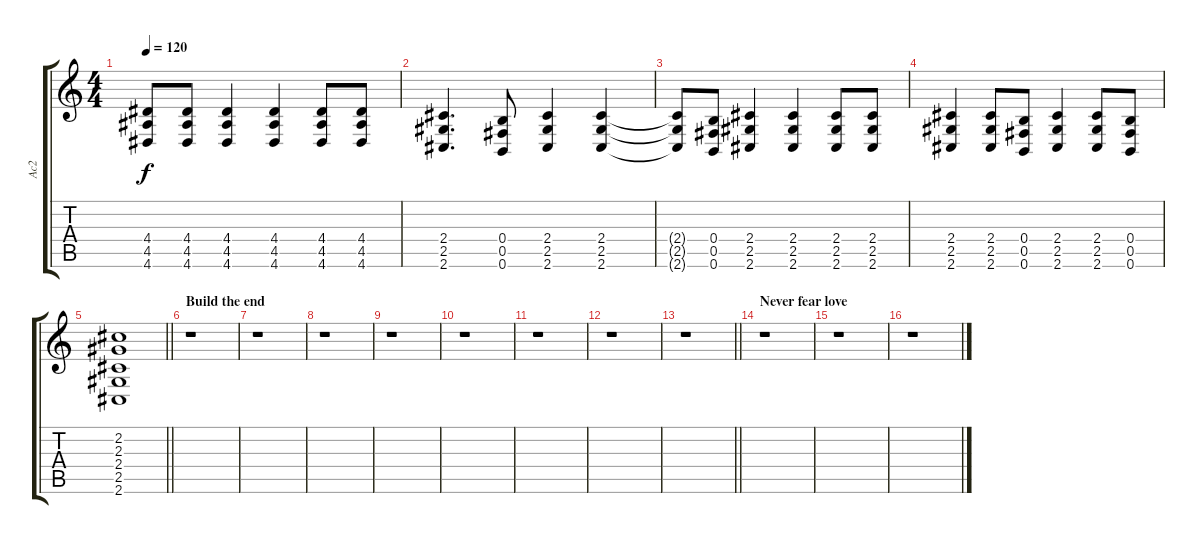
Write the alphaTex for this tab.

\track ("Ac2" "Ac2") {instrument acousticguitarsteel}
\staff {score tabs}
\tuning (Eb4 B3 Gb3 B2 Gb2 B1) {hide}
\ts (4 4)
\tempo 120
\clef g2
\ks c
(4.4{t} 4.5{t} 4.6{t}).8{dy f} (4.4 4.5 4.6).8 (4.4 4.5 4.6).4 (4.4 4.5 4.6).4 (4.4 4.5 4.6).8 (4.4 4.5 4.6).8 |
(2.4 2.5 2.6).4{d} (0.4 0.5 0.6).8 (2.4 2.5 2.6).4 (2.4 2.5 2.6).4 |
(2.4{t} 2.5{t} 2.6{t}).8 (0.4 0.5 0.6).8 (2.4 2.5 2.6).4 (2.4 2.5 2.6).4 (2.4 2.5 2.6).8 (2.4 2.5 2.6).8 |
(2.4 2.5 2.6).4 (2.4 2.5 2.6).8 (0.4 0.5 0.6).8 (2.4 2.5 2.6).4 (2.4 2.5 2.6).8 (0.4 0.5 0.6).8 |
\barLineRight lightlight
(2.2 2.3 2.4 2.5 2.6).1 |
\section ("" "Build the end")
r.1 |
r.1 |
r.1 |
r.1 |
r.1 |
r.1 |
r.1 |
\barLineRight lightlight
r.1 |
\section ("" "Never fear love")
r.1 |
r.1 |
r.1
